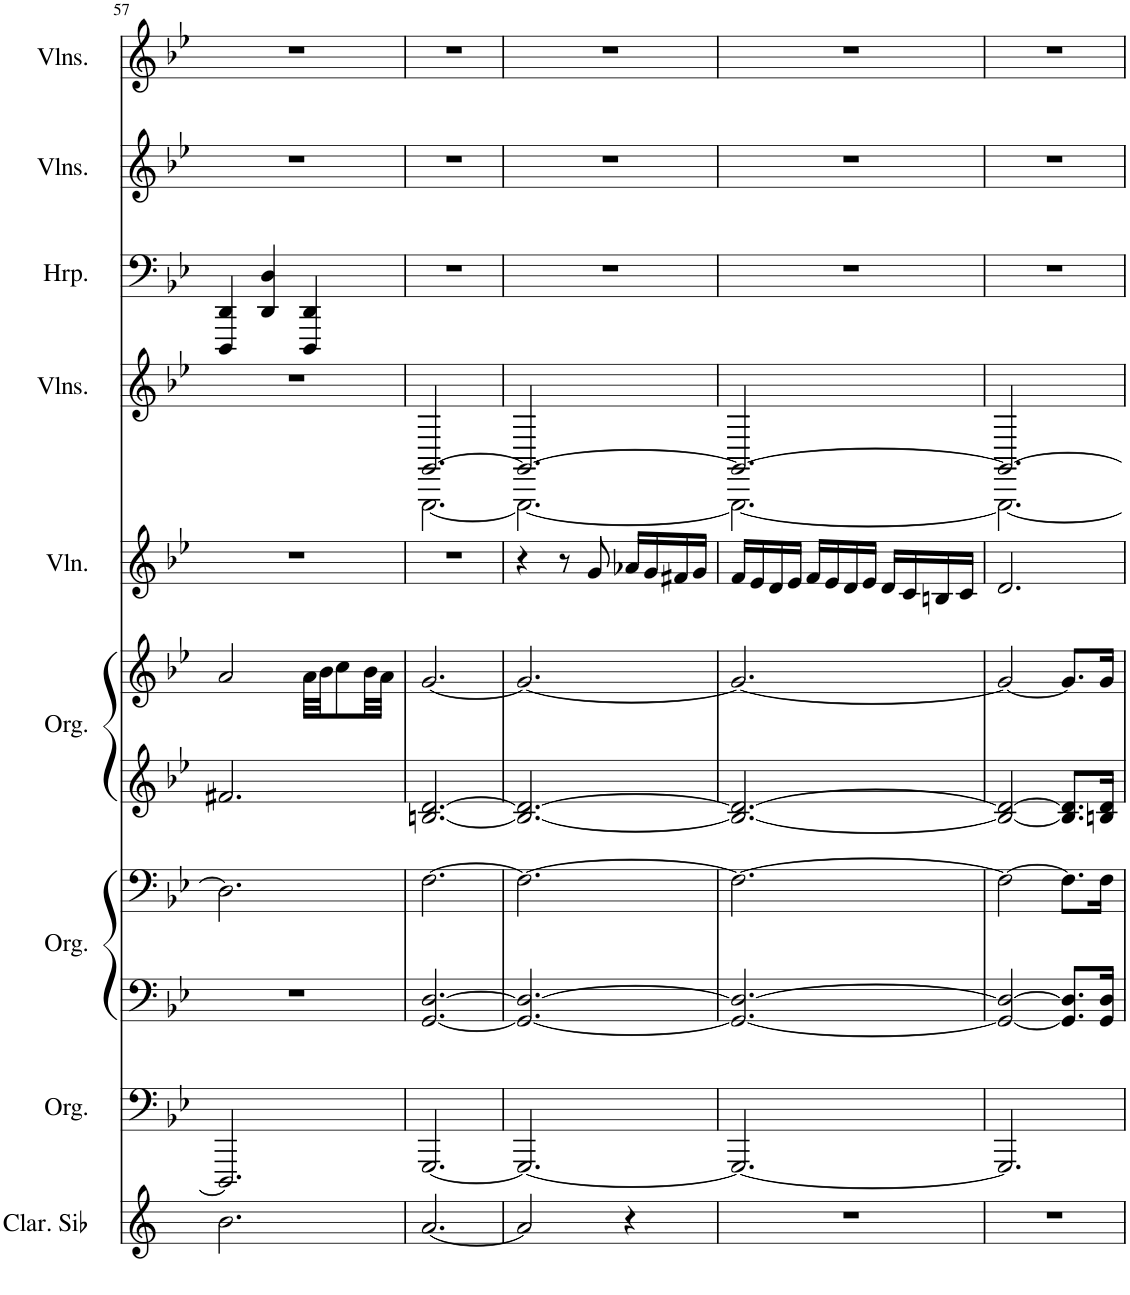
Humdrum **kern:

**kern	**kern	**kern	**kern	**kern	**kern	**kern	**kern	**kern	**kern	**kern
*part9	*part8	*part7	*part7	*part6	*part6	*part5	*part4	*part3	*part2	*part1
*staff11	*staff10	*staff9	*staff8	*staff7	*staff6	*staff5	*staff4	*staff3	*staff2	*staff1
*I"Clarinette en Sib	*I"Orgue, ChurchOrgan	*I"Orgue, ChurchOrgan	*	*I"Orgue, ChurchOrgan	*	*I"Violon,  Solo Violin	*I"Violons, StrEnsmbl 2	*I"Harpe, Pizz Strings	*I"Violons, StrEnsmbl 2	*I"Violons, StrEnsmbl 1
*I'Clar. Sib	*I'Org.	*I'Org.	*	*I'Org.	*	*I'Vln.	*I'Vlns.	*I'Hrp.	*I'Vlns.	*I'Vlns.
!!LO:PB:g=z
*clefG2	*clefF4	*clefF4	*clefF4	*clefG2	*clefG2	*clefG2	*clefG2	*clefF4	*clefG2	*clefG2
*Trd1c2	*	*	*	*	*	*	*	*	*	*
*k[]	*k[b-e-]	*k[b-e-]	*k[b-e-]	*k[b-e-]	*k[b-e-]	*k[b-e-]	*k[b-e-]	*k[b-e-]	*k[b-e-]	*k[b-e-]
*M3/4	*M3/4	*M3/4	*M3/4	*M3/4	*M3/4	*M3/4	*M3/4	*M3/4	*M3/4	*M3/4
=57	=57	=57	=57	=57	=57	=57	=57	=57	=57	=57
2.b\	2.DDD/]	2.r	2.D\]	2.f#X/	2a/	2.r	2.r	4DDD/ 4DD/	2.r	2.r
.	.	.	.	.	.	.	.	4DD/ 4D/	.	.
.	.	.	.	.	32a\LLL	.	.	4DDD/ 4DD/	.	.
.	.	.	.	.	32b-\JJ	.	.	.	.	.
.	.	.	.	.	8cc\	.	.	.	.	.
.	.	.	.	.	32b-\LL	.	.	.	.	.
.	.	.	.	.	32a\JJJ	.	.	.	.	.
=58	=58	=58	=58	=58	=58	=58	=58	=58	=58	=58
*	*	*	*	*	*	*	*^	*	*	*
[2.a/	[2.GGG/	[2.GG/ [2.D/	[2.F\	[2.Bn/ [2.d/	[2.g/	2.r	[2.GG/	[2.GGG\	2.r	2.r	2.r
=59	=59	=59	=59	=59	=59	=59	=59	=59	=59	=59	=59
2a/]	2.GGG/_	2.GG/_ 2.D/_	2.F\_	2.B/_ 2.d/_	2.g/_	4r	2.GG/_	2.GGG\_	2.r	2.r	2.r
.	.	.	.	.	.	8r	.	.	.	.	.
.	.	.	.	.	.	8g/	.	.	.	.	.
4r	.	.	.	.	.	16a-X/LL	.	.	.	.	.
.	.	.	.	.	.	16g/	.	.	.	.	.
.	.	.	.	.	.	16f#X/	.	.	.	.	.
.	.	.	.	.	.	16g/JJ	.	.	.	.	.
=60	=60	=60	=60	=60	=60	=60	=60	=60	=60	=60	=60
2.r	2.GGG/_	2.GG/_ 2.D/_	2.F\_	2.B/_ 2.d/_	2.g/_	16f/LL	2.GG/_	2.GGG\_	2.r	2.r	2.r
.	.	.	.	.	.	16e-/	.	.	.	.	.
.	.	.	.	.	.	16d/	.	.	.	.	.
.	.	.	.	.	.	16e-/JJ	.	.	.	.	.
.	.	.	.	.	.	16f/LL	.	.	.	.	.
.	.	.	.	.	.	16e-/	.	.	.	.	.
.	.	.	.	.	.	16d/	.	.	.	.	.
.	.	.	.	.	.	16e-/JJ	.	.	.	.	.
.	.	.	.	.	.	16d/LL	.	.	.	.	.
.	.	.	.	.	.	16c/	.	.	.	.	.
.	.	.	.	.	.	16Bn/	.	.	.	.	.
.	.	.	.	.	.	16c/JJ	.	.	.	.	.
=61	=61	=61	=61	=61	=61	=61	=61	=61	=61	=61	=61
2.r	2.GGG/]	2GG/_ 2D/_	2F\_	2B/_ 2d/_	2g/_	2.d/	2.GG/_	2.GGG\_	2.r	2.r	2.r
.	.	8.GG/] 8.D/]L	8.F\L]	8.B/] 8.d/]L	8.g/L]	.	.	.	.	.	.
.	.	16GG/ 16D/Jk	16F\Jk	16Bn/ 16d/Jk	16g/Jk	.	.	.	.	.	.
*	*	*	*	*	*	*	*v	*v	*	*	*
=	=	=	=	=	=	=	=	=	=	=
*-	*-	*-	*-	*-	*-	*-	*-	*-	*-	*-
